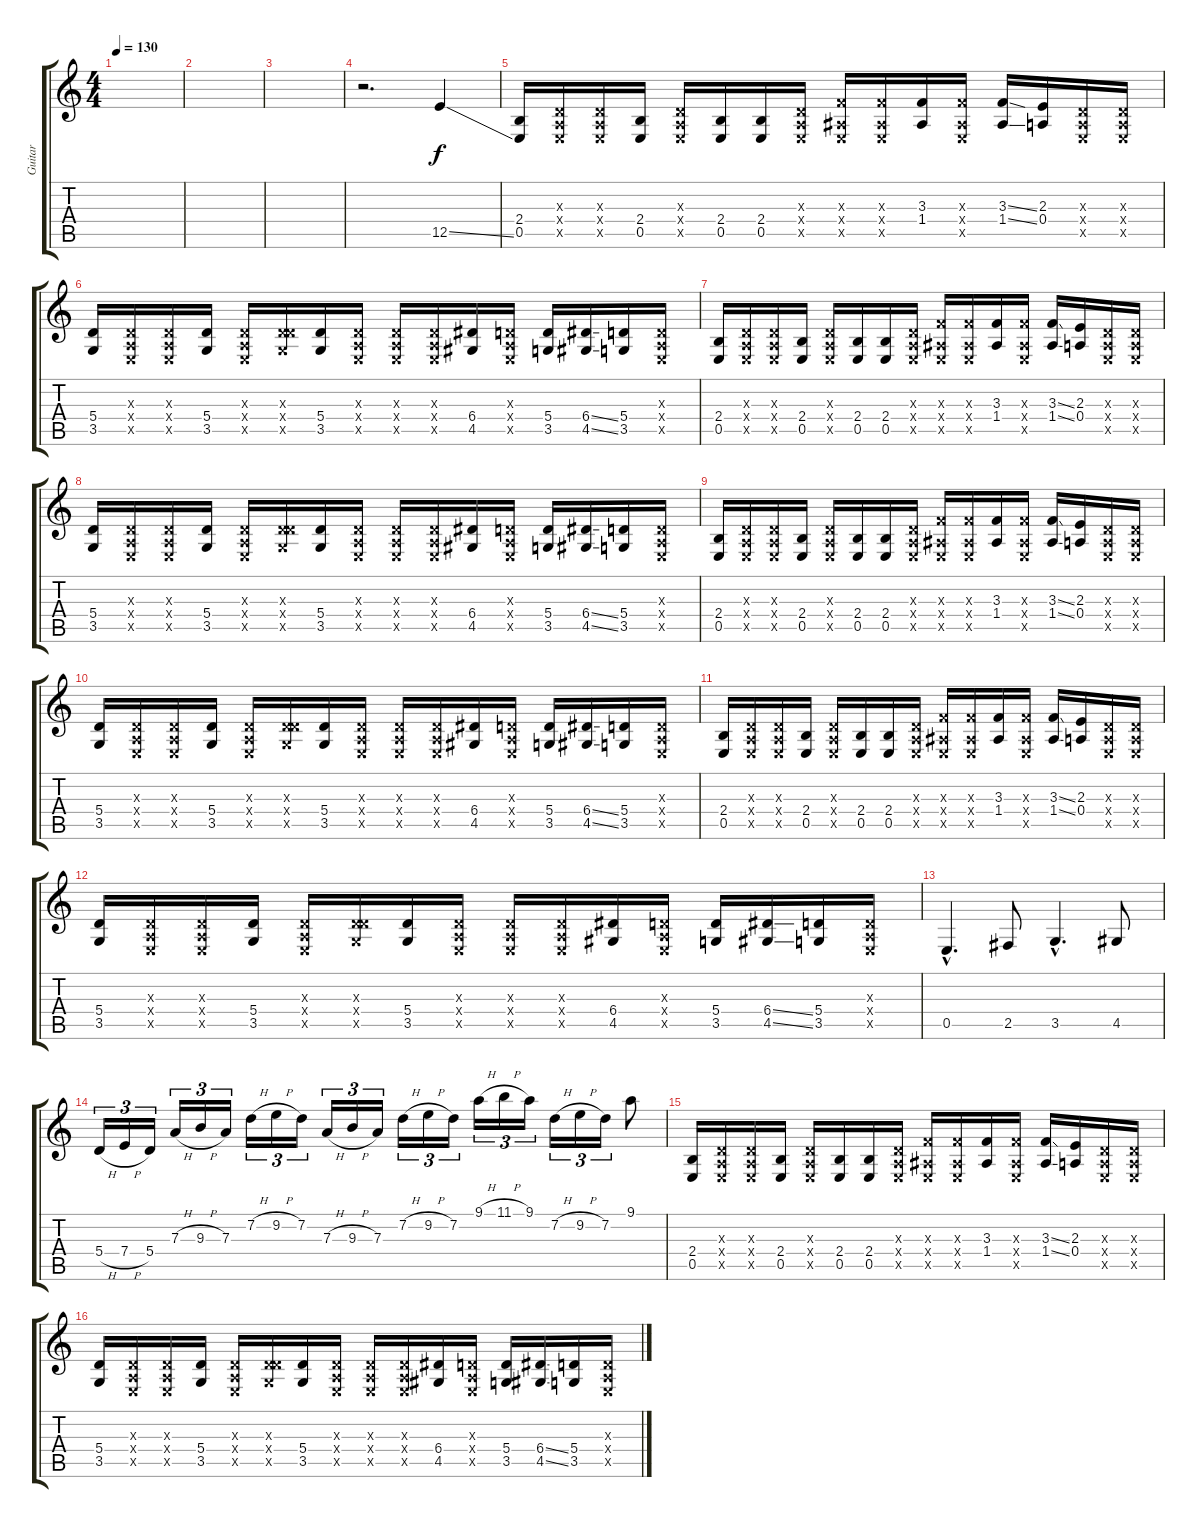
\track ("Guitar" "Guitar") {instrument distortionguitar}
\staff {score tabs}
\tuning (C4 G3 D3 A2 E2 B1) {hide}
\ts (4 4)
\tempo 130
\clef g2
\ks c
|
|
|
r.2{d} 12.5{ss}.4 |
(2.4 0.5).16 (0.3{x} 0.4{x} 0.5{x}).16 (0.3{x} 0.4{x} 0.5{x}).16 (2.4 0.5).16 (0.3{x} 0.4{x} 0.5{x}).16 (2.4 0.5).16 (2.4 0.5).16 (0.3{x} 0.4{x} 0.5{x}).16 (3.3{x} 1.4{x} 0.5{x}).16 (3.3{x} 1.4{x} 0.5{x}).16 (3.3 1.4).16 (3.3{x} 1.4{x} 0.5{x}).16 (3.3{ss} 1.4{ss}).16 (2.3 0.4).16 (0.3{x} 0.4{x} 0.5{x}).16 (0.3{x} 0.4{x} 0.5{x}).16 |
(5.4 3.5).16 (0.3{x} 0.4{x} 0.5{x}).16 (0.3{x} 0.4{x} 0.5{x}).16 (5.4 3.5).16 (0.3{x} 0.4{x} 0.5{x}).16 (0.3{x} 5.4{x} 3.5{x}).16 (5.4 3.5).16 (0.3{x} 0.4{x} 0.5{x}).16 (0.3{x} 0.4{x} 0.5{x}).16 (0.3{x} 0.4{x} 0.5{x}).16 (6.4 4.5).16 (0.3{x} 0.4{x} 0.5{x}).16 (5.4 3.5).16 (6.4{ss} 4.5{ss}).16 (5.4 3.5).16 (0.3{x} 0.4{x} 0.5{x}).16 |
(2.4 0.5).16 (0.3{x} 0.4{x} 0.5{x}).16 (0.3{x} 0.4{x} 0.5{x}).16 (2.4 0.5).16 (0.3{x} 0.4{x} 0.5{x}).16 (2.4 0.5).16 (2.4 0.5).16 (0.3{x} 0.4{x} 0.5{x}).16 (3.3{x} 1.4{x} 0.5{x}).16 (3.3{x} 1.4{x} 0.5{x}).16 (3.3 1.4).16 (3.3{x} 1.4{x} 0.5{x}).16 (3.3{ss} 1.4{ss}).16 (2.3 0.4).16 (0.3{x} 0.4{x} 0.5{x}).16 (0.3{x} 0.4{x} 0.5{x}).16 |
(5.4 3.5).16 (0.3{x} 0.4{x} 0.5{x}).16 (0.3{x} 0.4{x} 0.5{x}).16 (5.4 3.5).16 (0.3{x} 0.4{x} 0.5{x}).16 (0.3{x} 5.4{x} 3.5{x}).16 (5.4 3.5).16 (0.3{x} 0.4{x} 0.5{x}).16 (0.3{x} 0.4{x} 0.5{x}).16 (0.3{x} 0.4{x} 0.5{x}).16 (6.4 4.5).16 (0.3{x} 0.4{x} 0.5{x}).16 (5.4 3.5).16 (6.4{ss} 4.5{ss}).16 (5.4 3.5).16 (0.3{x} 0.4{x} 0.5{x}).16 |
(2.4 0.5).16 (0.3{x} 0.4{x} 0.5{x}).16 (0.3{x} 0.4{x} 0.5{x}).16 (2.4 0.5).16 (0.3{x} 0.4{x} 0.5{x}).16 (2.4 0.5).16 (2.4 0.5).16 (0.3{x} 0.4{x} 0.5{x}).16 (3.3{x} 1.4{x} 0.5{x}).16 (3.3{x} 1.4{x} 0.5{x}).16 (3.3 1.4).16 (3.3{x} 1.4{x} 0.5{x}).16 (3.3{ss} 1.4{ss}).16 (2.3 0.4).16 (0.3{x} 0.4{x} 0.5{x}).16 (0.3{x} 0.4{x} 0.5{x}).16 |
(5.4 3.5).16 (0.3{x} 0.4{x} 0.5{x}).16 (0.3{x} 0.4{x} 0.5{x}).16 (5.4 3.5).16 (0.3{x} 0.4{x} 0.5{x}).16 (0.3{x} 5.4{x} 3.5{x}).16 (5.4 3.5).16 (0.3{x} 0.4{x} 0.5{x}).16 (0.3{x} 0.4{x} 0.5{x}).16 (0.3{x} 0.4{x} 0.5{x}).16 (6.4 4.5).16 (0.3{x} 0.4{x} 0.5{x}).16 (5.4 3.5).16 (6.4{ss} 4.5{ss}).16 (5.4 3.5).16 (0.3{x} 0.4{x} 0.5{x}).16 |
(2.4 0.5).16 (0.3{x} 0.4{x} 0.5{x}).16 (0.3{x} 0.4{x} 0.5{x}).16 (2.4 0.5).16 (0.3{x} 0.4{x} 0.5{x}).16 (2.4 0.5).16 (2.4 0.5).16 (0.3{x} 0.4{x} 0.5{x}).16 (3.3{x} 1.4{x} 0.5{x}).16 (3.3{x} 1.4{x} 0.5{x}).16 (3.3 1.4).16 (3.3{x} 1.4{x} 0.5{x}).16 (3.3{ss} 1.4{ss}).16 (2.3 0.4).16 (0.3{x} 0.4{x} 0.5{x}).16 (0.3{x} 0.4{x} 0.5{x}).16 |
(5.4 3.5).16 (0.3{x} 0.4{x} 0.5{x}).16 (0.3{x} 0.4{x} 0.5{x}).16 (5.4 3.5).16 (0.3{x} 0.4{x} 0.5{x}).16 (0.3{x} 5.4{x} 3.5{x}).16 (5.4 3.5).16 (0.3{x} 0.4{x} 0.5{x}).16 (0.3{x} 0.4{x} 0.5{x}).16 (0.3{x} 0.4{x} 0.5{x}).16 (6.4 4.5).16 (0.3{x} 0.4{x} 0.5{x}).16 (5.4 3.5).16 (6.4{ss} 4.5{ss}).16 (5.4 3.5).16 (0.3{x} 0.4{x} 0.5{x}).16 |
0.5{hac}.4{d} 2.5.8 3.5{hac}.4{d} 4.5.8 |
5.4{h}.16{tu (3 2)} 7.4{h}.16{tu (3 2)} 5.4.16{tu (3 2)} 7.3{h}.16{tu (3 2)} 9.3{h}.16{tu (3 2)} 7.3.16{tu (3 2)} 7.2{h}.16{tu (3 2)} 9.2{h}.16{tu (3 2)} 7.2.16{tu (3 2)} 7.3{h}.16{tu (3 2)} 9.3{h}.16{tu (3 2)} 7.3.16{tu (3 2)} 7.2{h}.16{tu (3 2)} 9.2{h}.16{tu (3 2)} 7.2.16{tu (3 2)} 9.1{h}.16{tu (3 2)} 11.1{h}.16{tu (3 2)} 9.1.16{tu (3 2)} 7.2{h}.16{tu (3 2)} 9.2{h}.16{tu (3 2)} 7.2.16{tu (3 2)} 9.1.8 |
(2.4 0.5).16 (0.3{x} 0.4{x} 0.5{x}).16 (0.3{x} 0.4{x} 0.5{x}).16 (2.4 0.5).16 (0.3{x} 0.4{x} 0.5{x}).16 (2.4 0.5).16 (2.4 0.5).16 (0.3{x} 0.4{x} 0.5{x}).16 (3.3{x} 1.4{x} 0.5{x}).16 (3.3{x} 1.4{x} 0.5{x}).16 (3.3 1.4).16 (3.3{x} 1.4{x} 0.5{x}).16 (3.3{ss} 1.4{ss}).16 (2.3 0.4).16 (0.3{x} 0.4{x} 0.5{x}).16 (0.3{x} 0.4{x} 0.5{x}).16 |
(5.4 3.5).16 (0.3{x} 0.4{x} 0.5{x}).16 (0.3{x} 0.4{x} 0.5{x}).16 (5.4 3.5).16 (0.3{x} 0.4{x} 0.5{x}).16 (0.3{x} 5.4{x} 3.5{x}).16 (5.4 3.5).16 (0.3{x} 0.4{x} 0.5{x}).16 (0.3{x} 0.4{x} 0.5{x}).16 (0.3{x} 0.4{x} 0.5{x}).16 (6.4 4.5).16 (0.3{x} 0.4{x} 0.5{x}).16 (5.4 3.5).16 (6.4{ss} 4.5{ss}).16 (5.4 3.5).16 (0.3{x} 0.4{x} 0.5{x}).16
